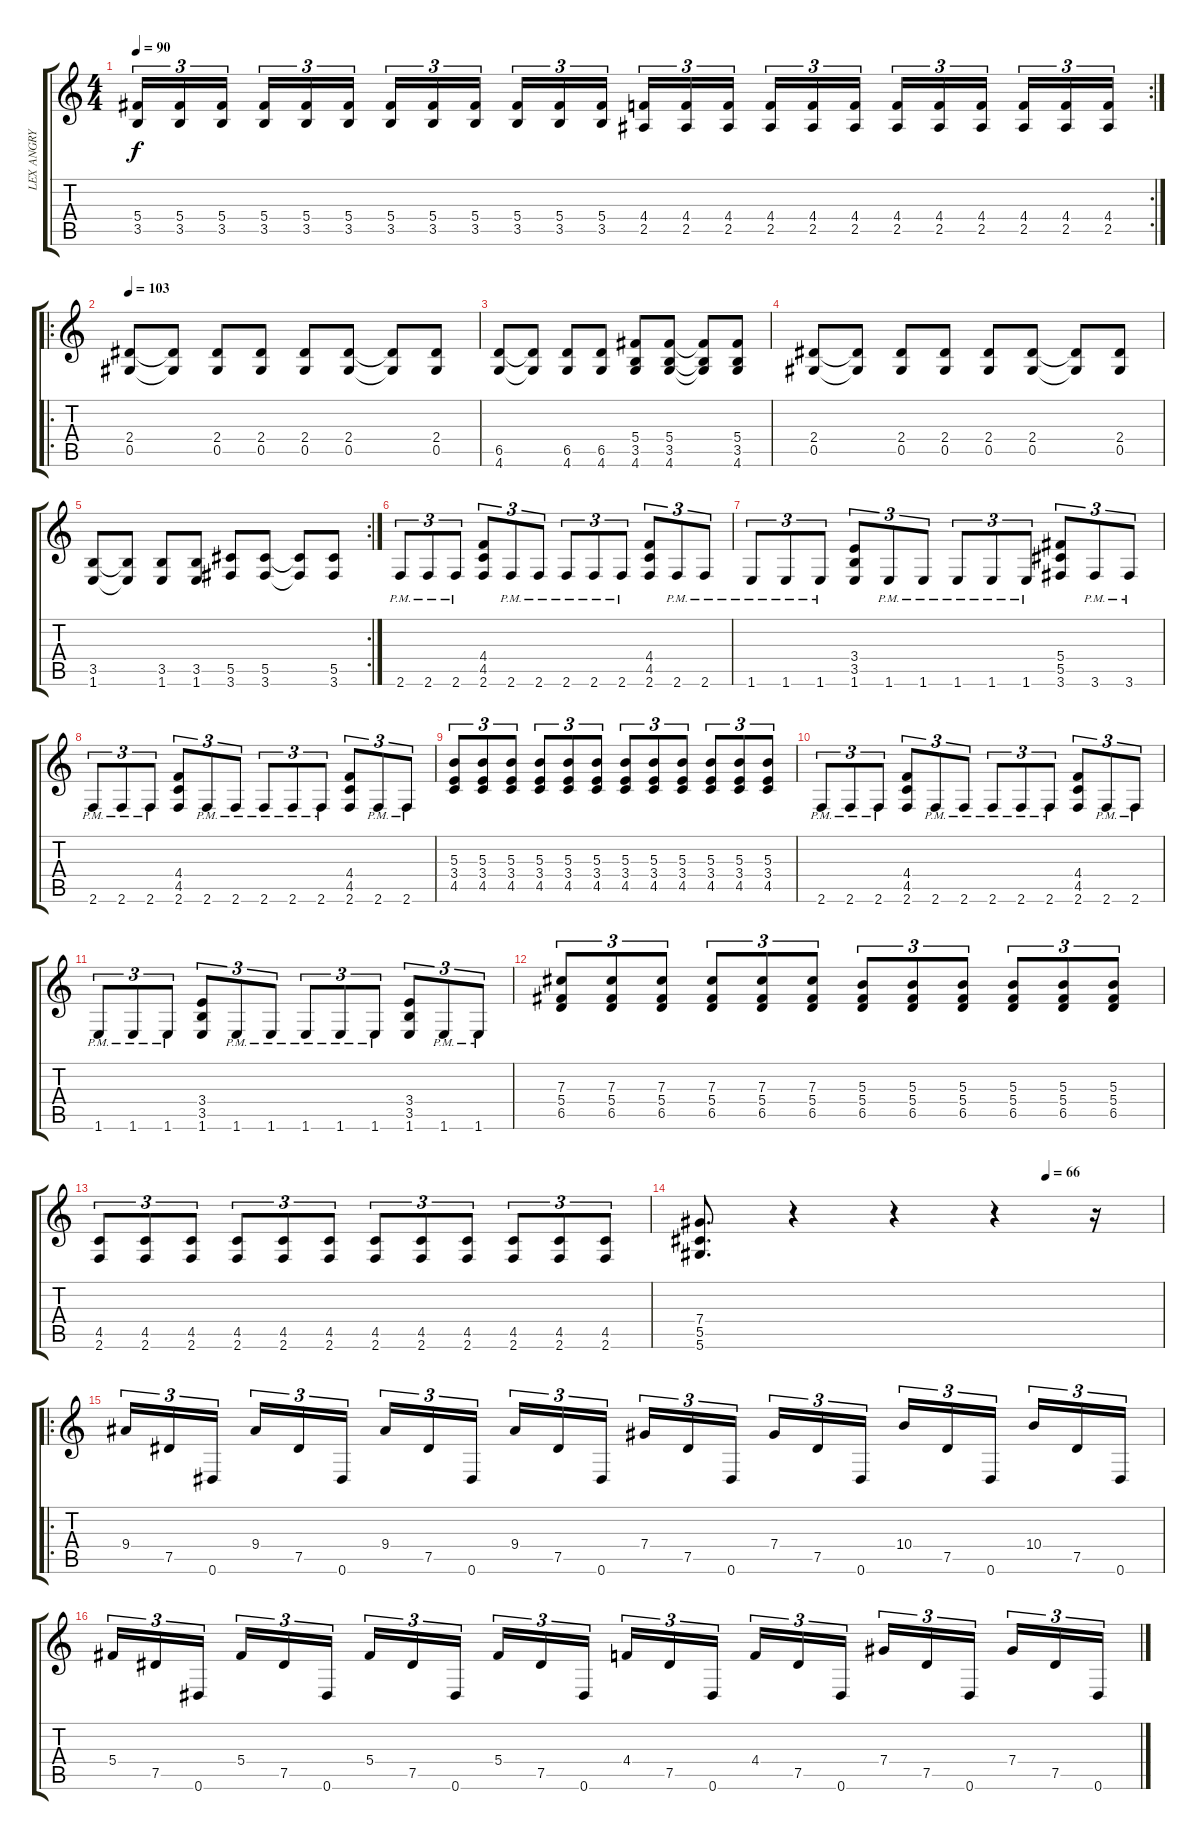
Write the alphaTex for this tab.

\track ("LEX ANGRY" "LEX ANGRY") {instrument distortionguitar}
\staff {score tabs}
\tuning (Eb4 Bb3 Gb3 Db3 Ab2 Eb2) {hide}
\rc 2
\ts (4 4)
\tempo 90
\clef g2
\ks c
(5.4 3.5).16{tu (3 2) dy f} (5.4 3.5).16{tu (3 2)} (5.4 3.5).16{tu (3 2) beam splitsecondary} (5.4 3.5).16{tu (3 2)} (5.4 3.5).16{tu (3 2)} (5.4 3.5).16{tu (3 2)} (5.4 3.5).16{tu (3 2)} (5.4 3.5).16{tu (3 2)} (5.4 3.5).16{tu (3 2) beam splitsecondary} (5.4 3.5).16{tu (3 2)} (5.4 3.5).16{tu (3 2)} (5.4 3.5).16{tu (3 2)} (4.4 2.5).16{tu (3 2)} (4.4 2.5).16{tu (3 2)} (4.4 2.5).16{tu (3 2) beam splitsecondary} (4.4 2.5).16{tu (3 2)} (4.4 2.5).16{tu (3 2)} (4.4 2.5).16{tu (3 2)} (4.4 2.5).16{tu (3 2)} (4.4 2.5).16{tu (3 2)} (4.4 2.5).16{tu (3 2) beam splitsecondary} (4.4 2.5).16{tu (3 2)} (4.4 2.5).16{tu (3 2)} (4.4 2.5).16{tu (3 2)} |
\ro
\tempo 103
(2.4 0.5).8 (2.4{t} 0.5{t}).8 (2.4 0.5).8 (2.4 0.5).8 (2.4 0.5).8 (2.4 0.5).8 (2.4{t} 0.5{t}).8 (2.4 0.5).8 |
(6.5 4.6).8 (6.5{t} 4.6{t}).8 (6.5 4.6).8 (6.5 4.6).8 (5.4 3.5 4.6).8 (5.4 3.5 4.6).8 (5.4{t} 3.5{t} 4.6{t}).8 (5.4 3.5 4.6).8 |
(2.4 0.5).8 (2.4{t} 0.5{t}).8 (2.4 0.5).8 (2.4 0.5).8 (2.4 0.5).8 (2.4 0.5).8 (2.4{t} 0.5{t}).8 (2.4 0.5).8 |
\rc 2
(3.5 1.6).8 (3.5{t} 1.6{t}).8 (3.5 1.6).8 (3.5 1.6).8 (5.5 3.6).8 (5.5 3.6).8 (5.5{t} 3.6{t}).8 (5.5 3.6).8 |
2.6{pm}.8{tu (3 2)} 2.6{pm}.8{tu (3 2)} 2.6{pm}.8{tu (3 2)} (4.4 4.5 2.6).8{tu (3 2)} 2.6{pm}.8{tu (3 2)} 2.6{pm}.8{tu (3 2)} 2.6{pm}.8{tu (3 2)} 2.6{pm}.8{tu (3 2)} 2.6{pm}.8{tu (3 2)} (4.4 4.5 2.6).8{tu (3 2)} 2.6{pm}.8{tu (3 2)} 2.6{pm}.8{tu (3 2)} |
1.6{pm}.8{tu (3 2)} 1.6{pm}.8{tu (3 2)} 1.6{pm}.8{tu (3 2)} (3.4 3.5 1.6).8{tu (3 2)} 1.6{pm}.8{tu (3 2)} 1.6{pm}.8{tu (3 2)} 1.6{pm}.8{tu (3 2)} 1.6{pm}.8{tu (3 2)} 1.6{pm}.8{tu (3 2)} (5.4 5.5 3.6).8{tu (3 2)} 3.6{pm}.8{tu (3 2)} 3.6{pm}.8{tu (3 2)} |
2.6{pm}.8{tu (3 2)} 2.6{pm}.8{tu (3 2)} 2.6{pm}.8{tu (3 2)} (4.4 4.5 2.6).8{tu (3 2)} 2.6{pm}.8{tu (3 2)} 2.6{pm}.8{tu (3 2)} 2.6{pm}.8{tu (3 2)} 2.6{pm}.8{tu (3 2)} 2.6{pm}.8{tu (3 2)} (4.4 4.5 2.6).8{tu (3 2)} 2.6{pm}.8{tu (3 2)} 2.6{pm}.8{tu (3 2)} |
(5.3 3.4 4.5).8{tu (3 2)} (5.3 3.4 4.5).8{tu (3 2)} (5.3 3.4 4.5).8{tu (3 2)} (5.3 3.4 4.5).8{tu (3 2)} (5.3 3.4 4.5).8{tu (3 2)} (5.3 3.4 4.5).8{tu (3 2)} (5.3 3.4 4.5).8{tu (3 2)} (5.3 3.4 4.5).8{tu (3 2)} (5.3 3.4 4.5).8{tu (3 2)} (5.3 3.4 4.5).8{tu (3 2)} (5.3 3.4 4.5).8{tu (3 2)} (5.3 3.4 4.5).8{tu (3 2)} |
2.6{pm}.8{tu (3 2)} 2.6{pm}.8{tu (3 2)} 2.6{pm}.8{tu (3 2)} (4.4 4.5 2.6).8{tu (3 2)} 2.6{pm}.8{tu (3 2)} 2.6{pm}.8{tu (3 2)} 2.6{pm}.8{tu (3 2)} 2.6{pm}.8{tu (3 2)} 2.6{pm}.8{tu (3 2)} (4.4 4.5 2.6).8{tu (3 2)} 2.6{pm}.8{tu (3 2)} 2.6{pm}.8{tu (3 2)} |
1.6{pm}.8{tu (3 2)} 1.6{pm}.8{tu (3 2)} 1.6{pm}.8{tu (3 2)} (3.4 3.5 1.6).8{tu (3 2)} 1.6{pm}.8{tu (3 2)} 1.6{pm}.8{tu (3 2)} 1.6{pm}.8{tu (3 2)} 1.6{pm}.8{tu (3 2)} 1.6{pm}.8{tu (3 2)} (3.4 3.5 1.6).8{tu (3 2)} 1.6{pm}.8{tu (3 2)} 1.6{pm}.8{tu (3 2)} |
(7.3 5.4 6.5).8{tu (3 2)} (7.3 5.4 6.5).8{tu (3 2)} (7.3 5.4 6.5).8{tu (3 2)} (7.3 5.4 6.5).8{tu (3 2)} (7.3 5.4 6.5).8{tu (3 2)} (7.3 5.4 6.5).8{tu (3 2)} (5.3 5.4 6.5).8{tu (3 2)} (5.3 5.4 6.5).8{tu (3 2)} (5.3 5.4 6.5).8{tu (3 2)} (5.3 5.4 6.5).8{tu (3 2)} (5.3 5.4 6.5).8{tu (3 2)} (5.3 5.4 6.5).8{tu (3 2)} |
(4.5 2.6).8{tu (3 2)} (4.5 2.6).8{tu (3 2)} (4.5 2.6).8{tu (3 2)} (4.5 2.6).8{tu (3 2)} (4.5 2.6).8{tu (3 2)} (4.5 2.6).8{tu (3 2)} (4.5 2.6).8{tu (3 2)} (4.5 2.6).8{tu (3 2)} (4.5 2.6).8{tu (3 2)} (4.5 2.6).8{tu (3 2)} (4.5 2.6).8{tu (3 2)} (4.5 2.6).8{tu (3 2)} |
\tempo (66 0.75)
(7.4 5.5 5.6).8{d} r.4 r.4 r.4 r.16 |
\ro
9.4.16{tu (3 2)} 7.5.16{tu (3 2)} 0.6.16{tu (3 2) beam splitsecondary} 9.4.16{tu (3 2)} 7.5.16{tu (3 2)} 0.6.16{tu (3 2)} 9.4.16{tu (3 2)} 7.5.16{tu (3 2)} 0.6.16{tu (3 2) beam splitsecondary} 9.4.16{tu (3 2)} 7.5.16{tu (3 2)} 0.6.16{tu (3 2)} 7.4.16{tu (3 2)} 7.5.16{tu (3 2)} 0.6.16{tu (3 2) beam splitsecondary} 7.4.16{tu (3 2)} 7.5.16{tu (3 2)} 0.6.16{tu (3 2)} 10.4.16{tu (3 2)} 7.5.16{tu (3 2)} 0.6.16{tu (3 2) beam splitsecondary} 10.4.16{tu (3 2)} 7.5.16{tu (3 2)} 0.6.16{tu (3 2)} |
5.4.16{tu (3 2)} 7.5.16{tu (3 2)} 0.6.16{tu (3 2) beam splitsecondary} 5.4.16{tu (3 2)} 7.5.16{tu (3 2)} 0.6.16{tu (3 2)} 5.4.16{tu (3 2)} 7.5.16{tu (3 2)} 0.6.16{tu (3 2) beam splitsecondary} 5.4.16{tu (3 2)} 7.5.16{tu (3 2)} 0.6.16{tu (3 2)} 4.4.16{tu (3 2)} 7.5.16{tu (3 2)} 0.6.16{tu (3 2) beam splitsecondary} 4.4.16{tu (3 2)} 7.5.16{tu (3 2)} 0.6.16{tu (3 2)} 7.4.16{tu (3 2)} 7.5.16{tu (3 2)} 0.6.16{tu (3 2) beam splitsecondary} 7.4.16{tu (3 2)} 7.5.16{tu (3 2)} 0.6.16{tu (3 2)}
